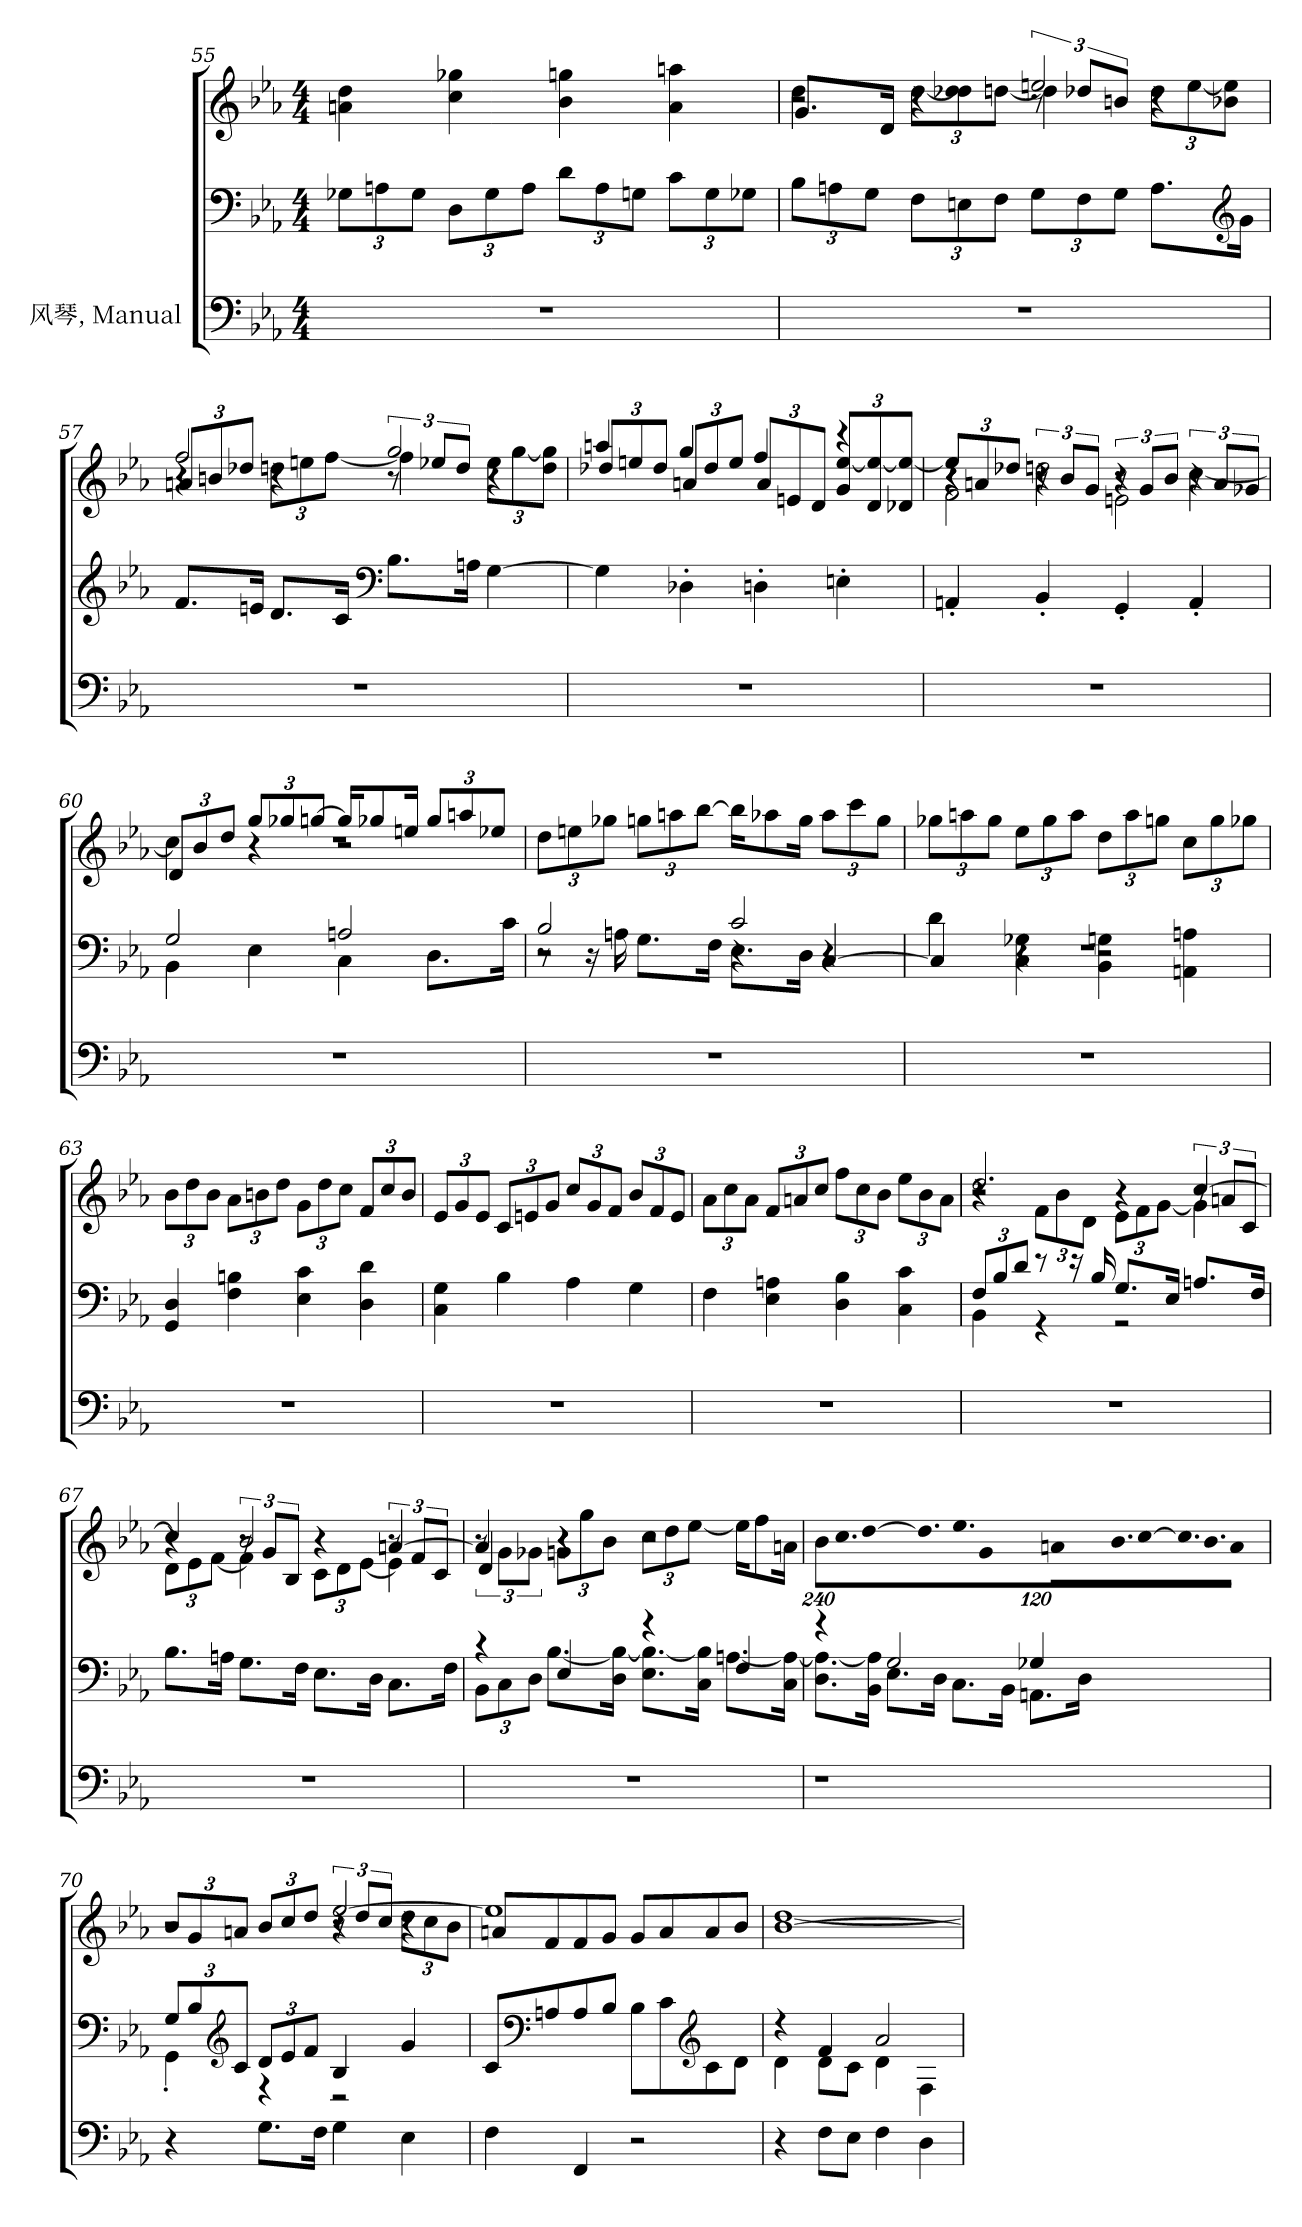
**kern	**kern	**kern
*part1	*part1	*part1
*staff3	*staff2	*staff1
*I"风琴, Manual	*	*
!!LO:LB:g=z
*clefF4	*clefF4	*clefG2
*k[b-e-a-]	*k[b-e-a-]	*k[b-e-a-]
*M4/4	*M4/4	*M4/4
*	*Xbrackettup	*
=55	=55	=55
1r	12G-X\L	4an\ 4dd\
.	12An\	.
.	12G-\J	.
.	12D\L	4cc\ 4gg-X\
.	12G-\	.
.	12A\J	.
.	12d\L	4b-\ 4ggn\
.	12A\	.
.	12Gn\J	.
.	12c\L	4a\ 4aan\
.	12G\	.
.	12G-X\J	.
=56	=56	=56
*	*	*^
*	*	*	*^
1r	12B-\L	2r	4dd\	8.g/L
.	12An\	.	.	.
.	12G\J	.	.	.
.	.	.	.	16d/Jk
*	*	*	*Xbrackettup	*
.	12F\L	.	[12dd\L	4r
.	12En\	.	12dd-X\ 12dd\]	.
.	12F\J	.	[12ddn\J	.
*	*	*	*	*brackettup
.	12G\L	2een/	4dd\]	12r
.	12F\	.	.	12dd-X/L
.	12G\J	.	.	12bn/J
*	*	*	*Xbrackettup	*
.	8.A\L	.	12dd-\L	4r
.	.	.	[12ee\	.
.	.	.	12b-X\ 12ee\]J	.
*	*clefG2	*	*	*
.	16g\Jk	.	.	.
!!LO:LB:g=z	!!	!!
=57	=57	=57	=57	=57
1r	8.f/L	2ff/	4r	12an/L
.	.	.	.	12bn/
.	.	.	.	12dd-X/J
.	16en/Jk	.	.	.
.	8.d/L	.	12ddn\L	4r
.	.	.	12een\	.
.	.	.	[12ff\J	.
.	16c/Jk	.	.	.
*	*clefF4	*	*	*
*	*	*	*	*brackettup
.	8.B-\L	2gg/	4ff\]	12r
.	.	.	.	12ee-X/L
.	.	.	.	12dd/J
.	16An\Jk	.	.	.
*	*	*	*Xbrackettup	*
.	[4G\	.	12ee-\L	4r
.	.	.	[12gg\	.
.	.	.	12dd\ 12gg\]J	.
*	*	*	*v	*v
=58	=58	=58	=58
1r	4G\]	4aan/	12dd-X/L
.	.	.	12een/
.	.	.	12dd-/J
.	4D-X'\	4gg/	12an/L
.	.	.	12dd-/
.	.	.	12ee/J
.	4Dn'\	4ff/	12a/L
.	.	.	12en/
.	.	.	12d/J
.	4En'\	4r	12g/ [12ee/L
.	.	.	12d/ 12ee/_
.	.	.	12d-X/ 12ee/_J
!!LO:PB:g=z
=59	=59	=59	=59
*	*	*^	*^
1r	4AAn'/	4r	4r	12ee/L]	2f\
.	.	.	.	12an/	.
.	.	.	.	12dd-X/J	.
*	*	*brackettup	*	*	*
.	4BB-'/	12r	2ddn\	4r	.
.	.	12b-/L	.	.	.
.	.	12g/J	.	.	.
.	4GG'/	4r	.	12r	2en\
.	.	.	.	12g/L	.
.	.	.	.	12b-/J	.
.	4AA'/	12r	[4cc\	4r	.
.	.	12a/L	.	.	.
.	.	12g-X/J	.	.	.
*	*	*	*	*v	*v
=60	=60	=60	=60	=60
*	*^	*	*	*
*	*	*	*	*	*Xbrackettup
1r	2G/	4BB-\	1r	4cc\]	12d/L
.	.	.	.	.	12b-/
.	.	.	.	.	12dd/J
.	.	4E-\	.	4r	12gg/L
.	.	.	.	.	12gg-X/
.	.	.	.	.	[12ggn/J
.	2An/	4C\	.	2r	16gg/KL]
.	.	.	.	.	8gg-X/
.	.	.	.	.	16een/Jk
.	.	8.D\L	.	.	12gg-/L
.	.	.	.	.	12aan/
.	.	.	.	.	12ee-X/J
.	.	16c\Jk	.	.	.
*	*	*	*v	*v	*v
!!LO:LB:g=z
=61	=61	=61	=61
*	*	*^	*
1r	2B-/	8r	2r	12dd\L
.	.	.	.	12een\
.	.	16r	.	.
.	.	.	.	12gg-X\J
.	.	16An\	.	.
.	.	8.G\L	.	12ggn\L
.	.	.	.	12aan\
.	.	.	.	[12bb-\J
.	.	16F\Jk	.	.
.	2c/	8.E-\L	4r	16bb-\KL]
.	.	.	.	8aa-X\
.	.	16D\Jk	.	16gg\Jk
.	.	4r	[4C/	12aa-\L
.	.	.	.	12ccc\
.	.	.	.	12gg\J
=62	=62	=62	=62	=62
1r	1r	4d\	4C/]	12gg-X\L
.	.	.	.	12aan\
.	.	.	.	12gg-\J
.	.	4C\ 4G-X\	4r	12ee-\L
.	.	.	.	12gg-\
.	.	.	.	12aa\J
.	.	4BB-\ 4Gn\	2r	12dd\L
.	.	.	.	12aa\
.	.	.	.	12ggn\J
.	.	4AAn\ 4An\	.	12cc\L
.	.	.	.	12gg\
.	.	.	.	12gg-X\J
*	*v	*v	*v	*
=63	=63	=63
1r	4GG/ 4D/	12b-\L
.	.	12dd\
.	.	12b-\J
.	4F\ 4Bn\	12a-\L
.	.	12bn\
.	.	12dd\J
.	4E-\ 4c\	12g\L
.	.	12dd\
.	.	12cc\J
.	4D\ 4d\	12f/L
.	.	12cc/
.	.	12b/J
!!LO:LB:g=z
=64	=64	=64
1r	4C\ 4G\	12e-/L
.	.	12g/
.	.	12e-/J
.	4B-\	12c/L
.	.	12en/
.	.	12g/J
.	4A-\	12cc/L
.	.	12g/
.	.	12f/J
.	4G\	12b-/L
.	.	12f/
.	.	12e/J
=65	=65	=65
1r	4F\	12a-\L
.	.	12cc\
.	.	12a-\J
.	4E-\ 4An\	12f/L
.	.	12an/
.	.	12cc/J
.	4D\ 4B-\	12ff\L
.	.	12cc\
.	.	12b-\J
.	4C\ 4c\	12ee-\L
.	.	12b-\
.	.	12a\J
=66	=66	=66
*	*^	*^
*	*	*	*	*^
1r	12F/L	4BB-\	2r	4r	2.dd/
.	12B-/	.	.	.	.
.	12d/J	.	.	.	.
.	8r	4r	.	12f\L	.
.	.	.	.	12b-\	.
.	16r	.	.	.	.
.	.	.	.	12d\J	.
.	16B-/	.	.	.	.
.	8.G/L	2r	4r	12e-\L	.
.	.	.	.	12f\	.
.	.	.	.	[12g\J	.
.	16E-/Jk	.	.	.	.
*	*	*	*	*	*brackettup
.	8.An/L	.	[4cc/	4g\]	12r
.	.	.	.	.	12an/L
.	.	.	.	.	12c/J
.	16F/Jk	.	.	.	.
*	*v	*v	*	*	*
!!LO:LB:g=z	!!	!!
=67	=67	=67	=67	=67
*	*	*	*Xbrackettup	*
1r	8.B-\L	4cc/]	12d\L	4r
.	.	.	12e-\	.
.	.	.	[12f\J	.
.	16An\Jk	.	.	.
*	*	*	*	*brackettup
.	8.G\L	2b-/	4f\]	12r
.	.	.	.	12g/L
.	.	.	.	12B-/J
.	16F\Jk	.	.	.
*	*	*	*Xbrackettup	*
.	8.E-\L	.	12c\L	4r
.	.	.	12d\	.
.	.	.	[12e-\J	.
.	16D\Jk	.	.	.
*	*	*	*	*brackettup
.	8.C\L	[4an/	4e-\]	12r
.	.	.	.	12f/L
.	.	.	.	12c/J
.	16F\Jk	.	.	.
=68	=68	=68	=68	=68
*	*^	*	*	*
1r	4r	12BB-\L	4a/]	12r	4d/
.	.	12C\	.	12g\L	.
.	.	12D\J	.	12g-X\J	.
*	*	*	*	*Xbrackettup	*
.	4E-/	[8.B-\L	4r	12gn\L	4r
.	.	.	.	12gg\	.
.	.	.	.	12b-\J	.
.	.	16D\ 16B-\_Jk	.	.	.
.	4r	8.E-\ 8.B-\_L	2r	12cc\L	2r
.	.	.	.	12dd\	.
.	.	.	.	[12ee-\J	.
.	.	16C\ 16B-\]Jk	.	.	.
.	4F/	[8.An\L	.	16ee-\KL]	.
.	.	.	.	8ff\	.
.	.	16C\ 16A\_Jk	.	16an\Jk	.
*	*	*	*	*v	*v
!!LO:PB:g=z
=69	=69	=69	=69	=69
!	!	!	!LO:N:vis=16	!
*	*	*	*v	*v
1r	4r	8.D\ 8.A\_L	1920%137b-\LL
!	!	!	!LO:N:vis=16.
.	.	.	960%103cc\
!	!	!	!LO:N:vis=32
.	.	.	[640%23dd\K
.	.	16BB-\ 16A\]Jk	.
!	!	!	!LO:N:vis=16.
.	.	.	960%103dd\]
.	2G/	8.E-\L	.
!	!	!	!LO:N:vis=16.
.	.	.	960%103ee-\
!	!	!	!LO:N:vis=16
.	.	.	1920%137g\JJ
.	.	16D\Jk	.
.	.	8.C\L	.
!	!	!	!LO:N:vis=16
.	.	.	1920%137an\LL
!	!	!	!LO:N:vis=16.
.	.	.	960%103b-\
!	!	!	!LO:N:vis=32
.	.	.	[640%23cc\K
.	.	16BB-\Jk	.
!	!	!	!LO:N:vis=16.
.	.	.	960%103cc\]
.	4G-X/	8.AAn\L	.
!	!	!	!LO:N:vis=16.
.	.	.	960%103b-\
!	!	!	!LO:N:vis=16
.	.	.	1920%137a\JJ
.	.	16D\Jk	.
960ryy	960ryy	960ryy	.
=70	=70	=70	=70
*	*	*	*^
*	*	*	*	*^
4r	12G/L	4GG'\	2r	2r	12b-/L
.	12B-/	.	.	.	12g/
*	*clefG2	*	*	*	*
.	12c/J	.	.	.	12an/J
8.G\L	12d/L	4r	.	.	12b-/L
.	12e-/	.	.	.	12cc/
.	12f/J	.	.	.	12dd/J
16F\Jk	.	.	.	.	.
*	*	*	*	*	*brackettup
4G\	4B-/	2r	[2ee-/	4r	12r
.	.	.	.	.	12dd/L
.	.	.	.	.	12cc/J
*	*	*	*	*Xbrackettup	*
4E-\	4g/	.	.	12dd\L	4r
.	.	.	.	12cc\	.
.	.	.	.	12b-\J	.
*	*v	*v	*	*	*
*	*	*	*v	*v
=71	=71	=71	=71
4F\	8c/L	1ee-]	8an/L
*	*clefF4	*	*
.	8An/	.	8f/
4FF/	8A/	.	8f/
.	8B-/J	.	8g/J
2r	8B-\L	.	8g/L
.	8c\	.	8a/
*	*clefG2	*	*
.	8c\	.	8a/
.	8d\J	.	8b-/J
!!LO:LB:g=z	!!
=72	=72	=72	=72
*	*^	*	*
4r	4r	4d\	[1b-	[1dd
8F\L	4f/	8d\L	.	.
8E-\J	.	8c\J	.	.
4F\	2a-/	4d\	.	.
4D\	.	4F\	.	.
*	*v	*v	*	*
*	*	*v	*v
=	=	=
*-	*-	*-
